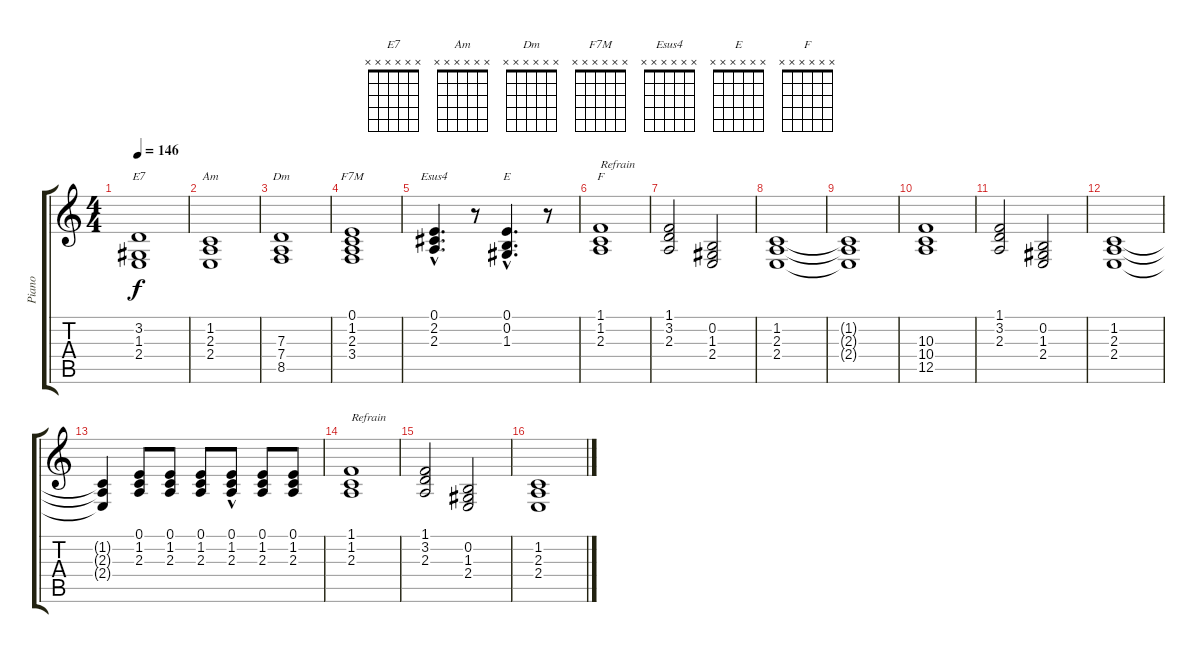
\track ("Piano" "Piano") {instrument electricpiano1}
\staff {score tabs}
\tuning (E4 B3 G3 D3 A2 E2) {hide}
\chord ("E7" x x x x x x) {firstfret 0}
\chord ("Am" x x x x x x) {firstfret 0}
\chord ("Dm" x x x x x x) {firstfret 0}
\chord ("F7M" x x x x x x) {firstfret 0}
\chord ("Esus4" x x x x x x) {firstfret 0}
\chord ("E" x x x x x x) {firstfret 0}
\chord ("F" x x x x x x) {firstfret 0}
\ts (4 4)
\tempo 146
\clef g2
\ks c
(3.2 1.3 2.4).1{ch "E7" dy f} |
(1.2 2.3 2.4).1{ch "Am"} |
(7.3 7.4 8.5).1{ch "Dm"} |
(0.1 1.2 2.3 3.4).1{ch "F7M"} |
(0.1{hac} 2.2{hac} 2.3{hac}).4{d ch "Esus4"} r.8 (0.1{hac} 0.2{hac} 1.3{hac}).4{d ch "E"} r.8 |
(1.1 1.2 2.3).1{ch "F" txt "Refrain"} |
(1.1 3.2 2.3).2 (0.2 1.3 2.4).2 |
(1.2 2.3 2.4).1 |
(1.2{t} 2.3{t} 2.4{t}).1 |
(10.3 10.4 12.5).1 |
(1.1 3.2 2.3).2 (0.2 1.3 2.4).2 |
(1.2 2.3 2.4).1 |
(1.2{t} 2.3{t} 2.4{t}).4 (0.1 1.2 2.3).8 (0.1 1.2 2.3).8 (0.1 1.2 2.3).8 (0.1 1.2{hac} 2.3).8 (0.1 1.2 2.3).8 (0.1 1.2 2.3).8 |
(1.1 1.2 2.3).1{txt "Refrain"} |
(1.1 3.2 2.3).2 (0.2 1.3 2.4).2 |
(1.2 2.3 2.4).1
